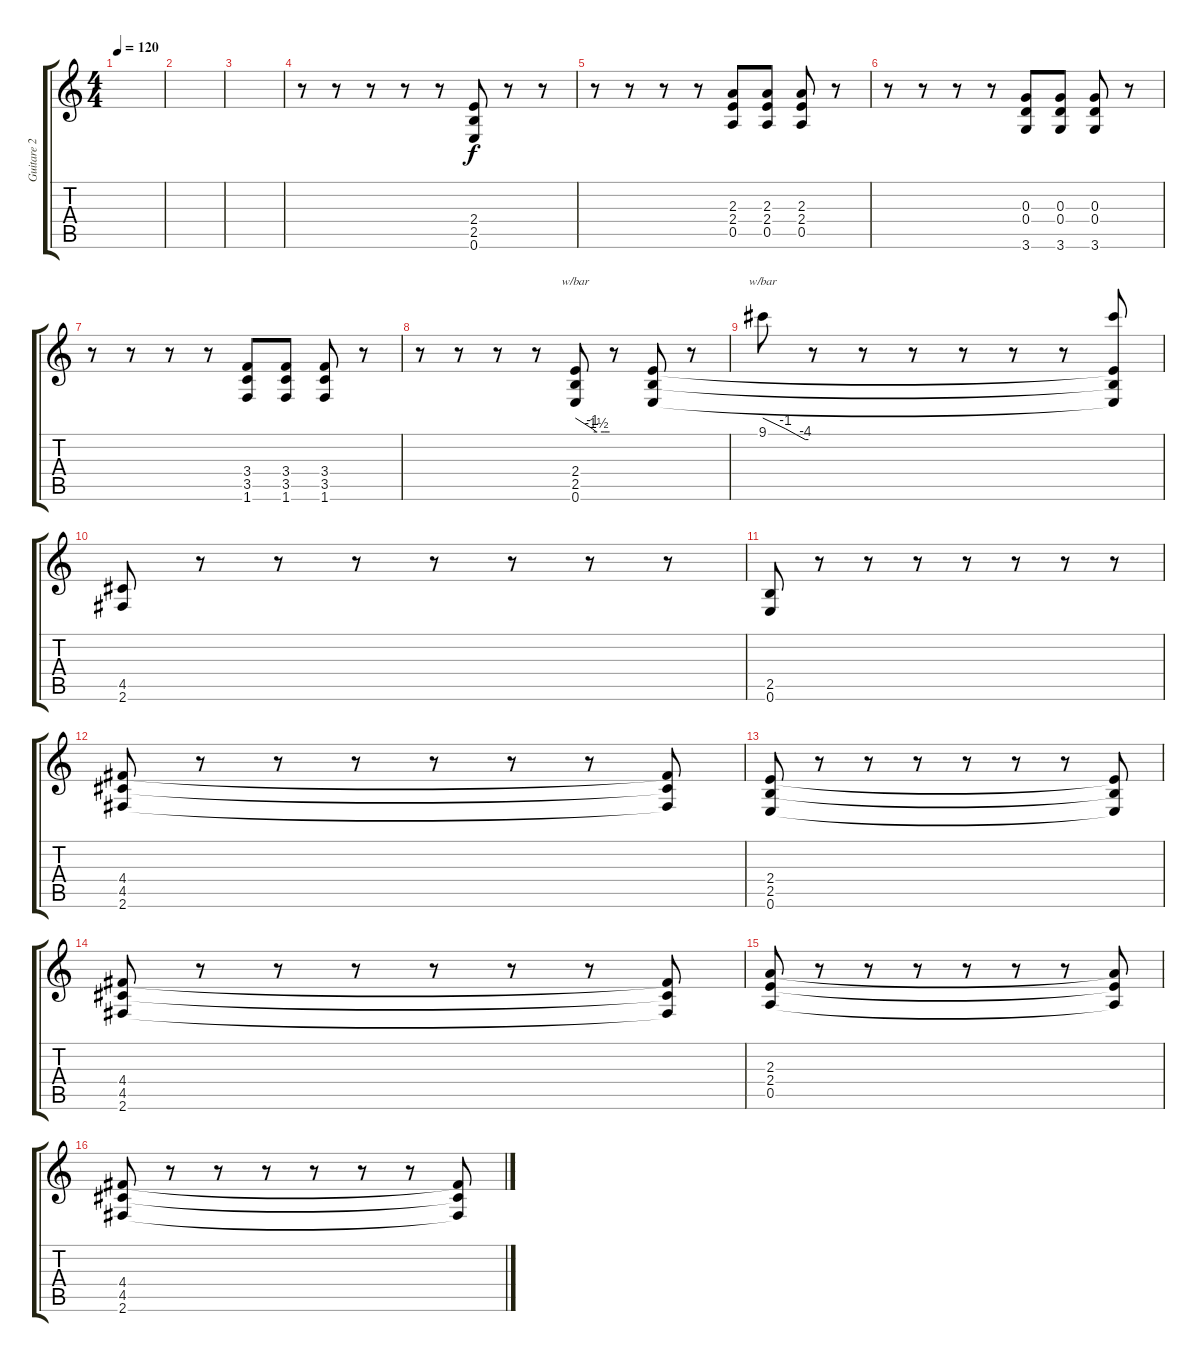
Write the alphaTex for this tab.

\track ("Guitare 2" "Guitare 2") {instrument distortionguitar}
\staff {score tabs}
\tuning (E4 B3 G3 D3 A2 E2) {hide}
\ts (4 4)
\tempo 120
\clef g2
\ks c
|
|
|
r.8 r.8 r.8 r.8 r.8 (2.4 2.5 0.6).8 r.8 r.8 |
r.8 r.8 r.8 r.8 (2.3 2.4 0.5).8 (2.3 2.4 0.5).8 (2.3 2.4 0.5).8 r.8 |
r.8 r.8 r.8 r.8 (0.3 0.4 3.6).8 (0.3 0.4 3.6).8 (0.3 0.4 3.6).8 r.8 |
r.8 r.8 r.8 r.8 (3.4 3.5 1.6).8 (3.4 3.5 1.6).8 (3.4 3.5 1.6).8 r.8 |
r.8 r.8 r.8 r.8 (2.4 2.5 0.6).8{tbe (custom default 0 0 30 -4 37 -6 51 -6 57 -6 60 -6)} r.8 (2.4{t} 2.5{t} 0.6{t}).8 r.8 |
9.1.8{tbe (custom default 0 0 30 -4 56 -16 60 -16) instrument guitarharmonics} r.8 r.8 r.8 r.8 r.8 r.8 (9.1{t} 2.4{t} 2.5{t} 0.6{t}).8 |
(4.5 2.6).8{instrument distortionguitar} r.8 r.8 r.8 r.8 r.8 r.8 r.8 |
(2.5 0.6).8 r.8 r.8 r.8 r.8 r.8 r.8 r.8 |
(4.4 4.5 2.6).8 r.8 r.8 r.8 r.8 r.8 r.8 (4.4{t} 4.5{t} 2.6{t}).8 |
(2.4 2.5 0.6).8 r.8 r.8 r.8 r.8 r.8 r.8 (2.4{t} 2.5{t} 0.6{t}).8 |
(4.4 4.5 2.6).8 r.8 r.8 r.8 r.8 r.8 r.8 (4.4{t} 4.5{t} 2.6{t}).8 |
(2.3 2.4 0.5).8 r.8 r.8 r.8 r.8 r.8 r.8 (2.3{t} 2.4{t} 0.5{t}).8 |
(4.4 4.5 2.6).8 r.8 r.8 r.8 r.8 r.8 r.8 (4.4{t} 4.5{t} 2.6{t}).8
